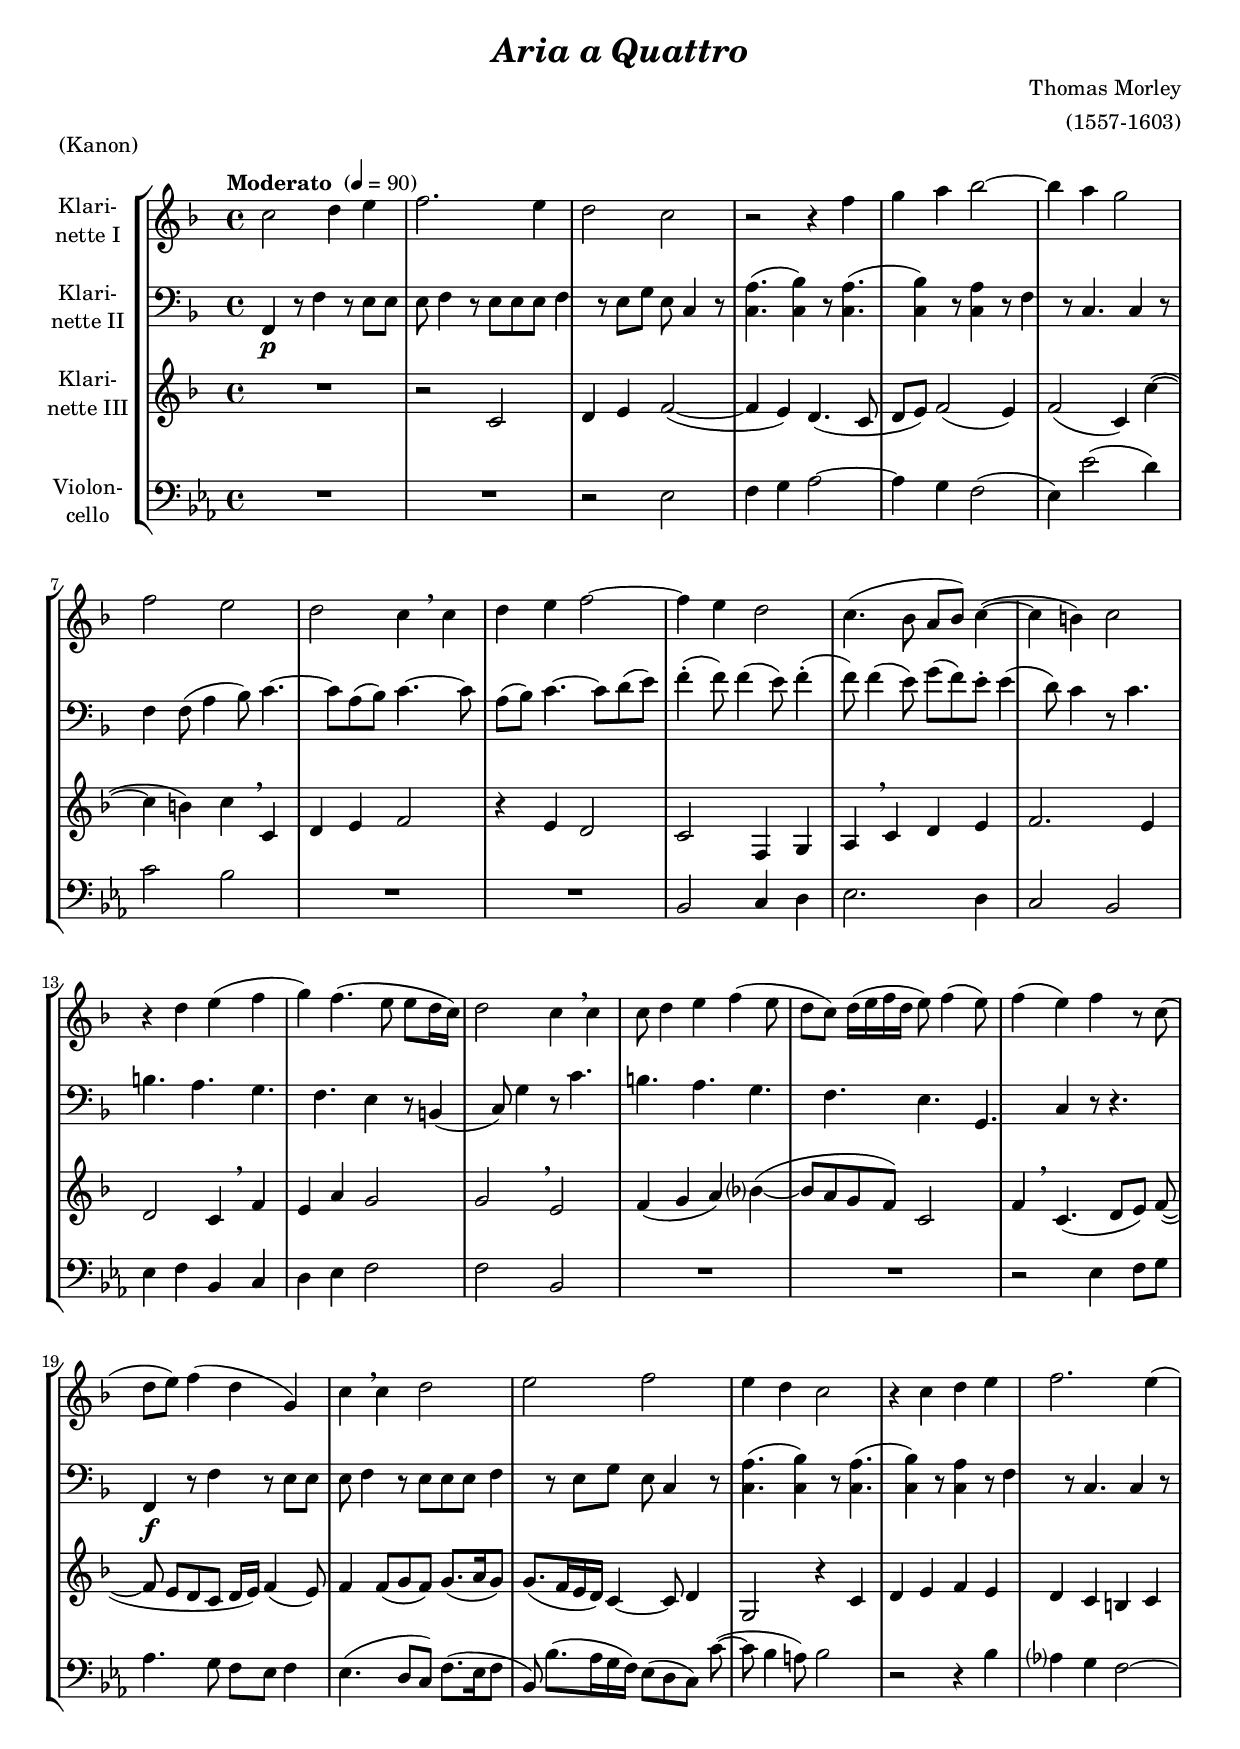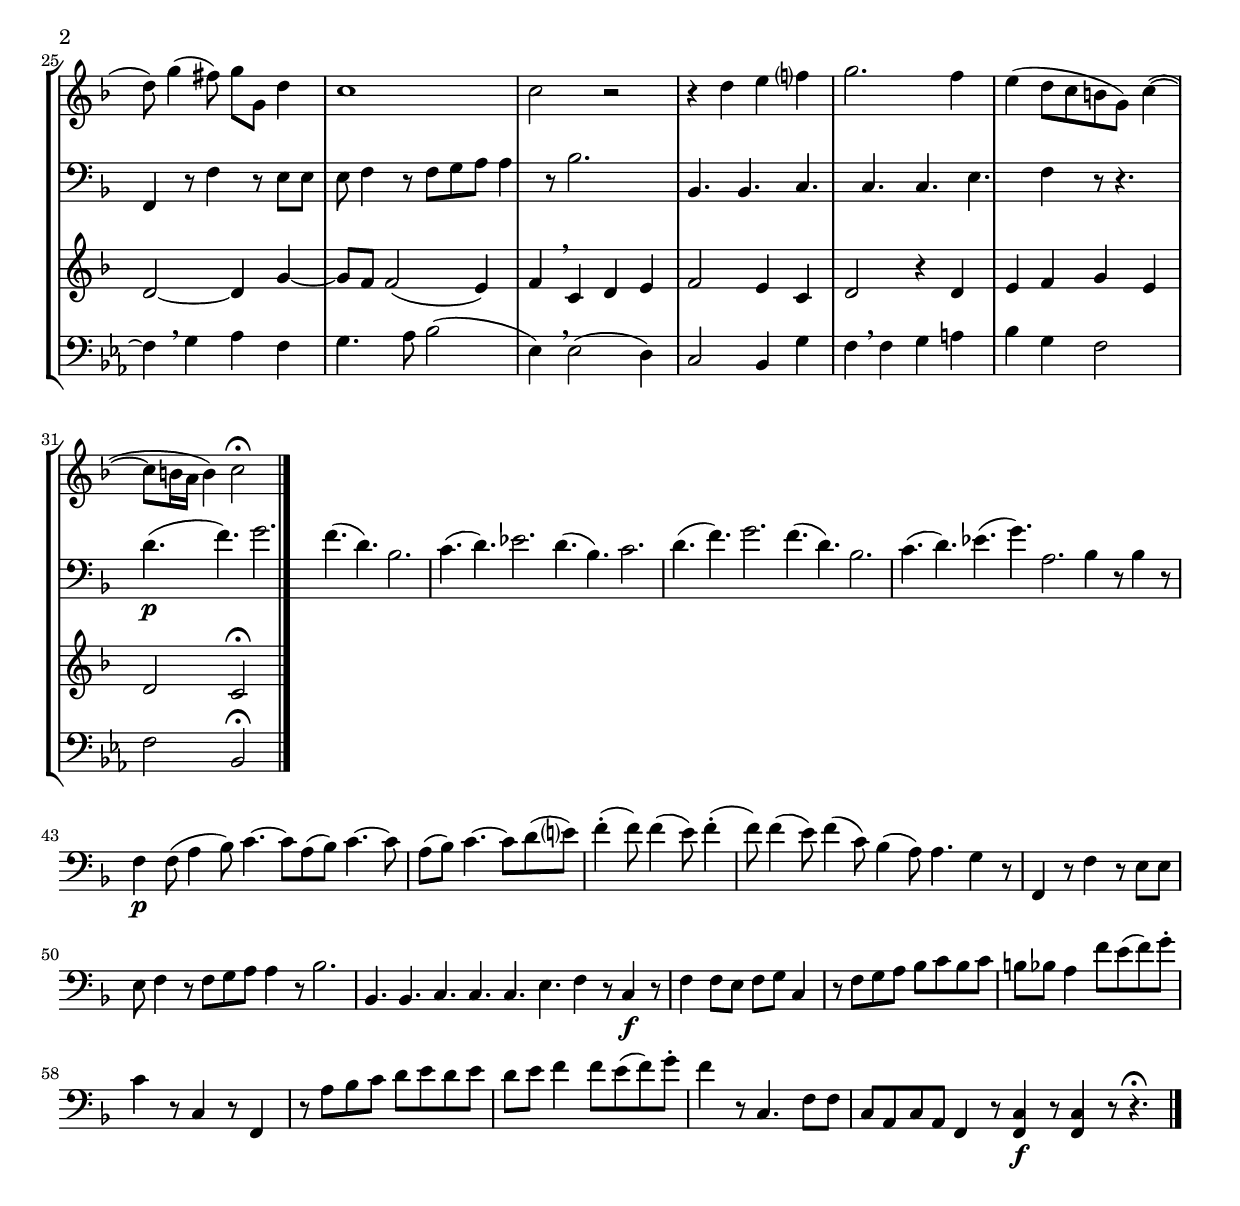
\version "2.18.2"
\include "deutsch.ly"
  
#(set-global-staff-size 18.5)

\header {
  title     = \markup \bold \italic "Aria a Quattro"
  composer  = "Thomas Morley"
  arranger  = "(1557-1603)"
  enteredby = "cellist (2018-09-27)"
  piece     = "(Kanon)"
}

voiceconsts = {
  \key c \major
  \time 4/4
  \clef "treble"
%  \numericTimeSignature
  \compressFullBarRests
  % Set default beaming for all staves
% \set Timing.beamExceptions = #'()
% \set Timing.baseMoment     = #(ly:make-moment 1 4)
% \set Timing.beatStructure  = #'(1 1 1)
  \tempo "Moderato " 4=90
}

micl = "clarinet"
mifl = "flute"
miob = "oboe"
mifh = "french horn"
misx = "tenor sax"
mist = "string ensemble 1"
miba = "cello"

va = \relative c'' {
  \voiceconsts

  g2 a4 h
  c2. h4
  a2 g
  r r4 c
  d e f2~
  f4 e d2
  c h
  a g4 \breathe g

  a h c2~
  c4 h a2
  g4.( f8 e f) g4(~
  g fis) g2
  r4 a h( c
  d) c4.( h8 h a16 g)

  a2 g4 \breathe g
  g8 a4 h c( h8
  a g) a16( h c a h8) c4( h8)
  c4( h) c r8 g(
  a h) c4( a d,)

  g \breathe g a2
  h c
  h4 a g2
  r4 g a h
  c2. h4(

  a8) d4( cis8) d d, a'4
  g1
  g2 r
  r4 a h c?
  d2. c4
  h( a8[ g fis d]) g4(~
  g8 fis16 e fis4) g2\fermata \bar "|."
}

\include "v2.ily"
vc = \relative c' {
  \voiceconsts

  R1
  r2 g
  a4 h c2(~
  c4 h) a4.( g8
  a h) c2( h4)
  c2( g4) g'(~
  g fis) g \breathe g,
  a h c2

  r4 h a2
  g c,4 d
  e \breathe g a h
  c2. h4
  a2 g4 \breathe c
  h e d2

  d \breathe h
  c4( d e) f?(~
  f8 e d c) g2
  c4 \breathe g4.( a8[ h]) c(~
  c h[ a g] a16 h) c4( h8)

  c4 c8([ d c]) d8.([ e16 d8])
  d8.([ c16 h a]) g4~ g8 a4
  d,2 r4 g
  a h c h
  a g fis g

  a2~ a4 d~
  d8 c c2( h4)
  c \breathe g a h
  c2 h4 g
  a2 r4 a
  h c d h
  a2 g\fermata \bar "|."
}

vd = \relative c {
  \voiceconsts
  \clef "bass"

  R1*2
  r2 c
  d4 e f2~
  f4 e d2(
  c4) c'2( h4)
  a2 g

  R1*2
  g,2 a4 h
  c2. h4
  a2 g
  c4 d g, a
  h c d2

  d g,
  R1*2
  r2 c4 d8 e
  f4. e8 d c d4

  c4.( h8[ a]) d8.([ c16 d8]
  g,) g'8.([ f16 e d]) c8([ h a]) a'(~
  a g4 fis8) g2
  r r4 g
  f? e d2~

  d4 \breathe e f d
  e4. f8 g2(
  c,4) \breathe c2( h4)
  a2 g4 e'
  d \breathe d e fis
  g e d2
  d g,\fermata \bar "|."
}


music = \new StaffGroup <<
      \new Staff {
	\set Staff.midiInstrument = \micl
	\set Staff.instrumentName = \markup \center-column { "Klari-" "nette I" }
	\transpose c f { \va }
      }

      \new Staff {
	\set Staff.midiInstrument = \micl
	\set Staff.instrumentName = \markup \center-column { "Klari-" "nette II" }
	\transpose c f { \vb }
      }

      \new Staff {
	\set Staff.midiInstrument = \micl
	\set Staff.instrumentName = \markup \center-column { "Klari-" "nette III" }
	\transpose c f { \vc }
      }

      \new Staff {
	\set Staff.midiInstrument = \miba
	\set Staff.instrumentName = \markup \center-column { "Violon-" "cello" }
	\transpose c es { \vd }
      }
>>

\book {
  \score {
    \music
    \layout {}
  }

  \score {
    \unfoldRepeats \music

    \midi {
      \context {
        \Score
      }
    }
  }
}
